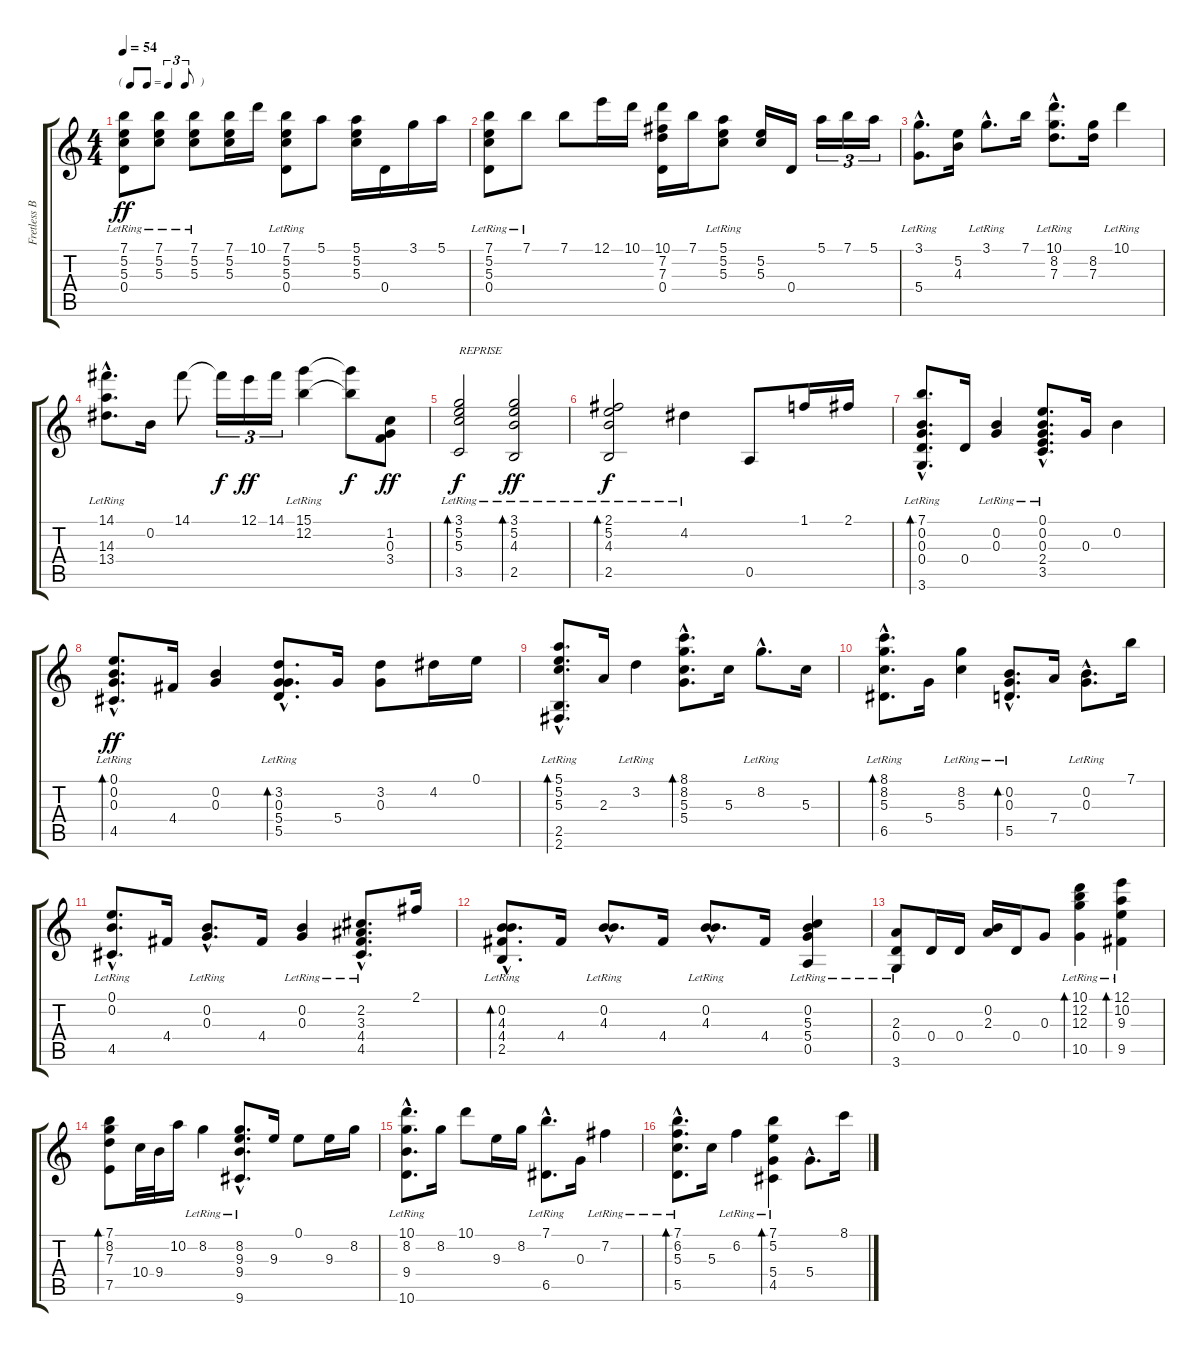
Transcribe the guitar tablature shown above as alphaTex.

\track ("Fretless Basse" "Fretless B") {instrument fretlessbass}
\staff {score tabs}
\tuning (E4 B3 G3 D3 A2 E2) {hide}
\ts (4 4)
\tf triplet8th
\tempo 54
\clef g2
\ks c
(7.1 5.2 5.3 0.4{lr}).8{dy ff} (7.1 5.2 5.3{lr}).8 (7.1 5.2 5.3{lr}).8 (7.1 5.2 5.3).16 10.1.16 (7.1 5.2 5.3 0.4{lr}).8 5.1.8 (5.1 5.2 5.3).16 0.4.16 3.1.16 5.1.16 |
(7.1 5.2 5.3 0.4{lr}).8 7.1{lr}.8 7.1.8 12.1.16 10.1.16 (10.1 7.2 7.3 0.4).16 7.1.16 (5.1 5.2{lr} 5.3{lr}).8 (5.2 5.3).16 0.4.16 5.1.16{tu (3 2)} 7.1.16{tu (3 2)} 5.1.16{tu (3 2)} |
(3.1{hac} 5.4{hac lr}).8{d} (5.2 4.3).16 3.1{hac lr}.8{d} 7.1.16 (10.1{hac} 8.2{hac} 7.3{hac lr}).8{d} (8.2 7.3).16 10.1{lr}.4 |
(14.1{hac} 14.3{hac} 13.4{hac lr}).8{d} 0.2.16 14.1.8 14.1{t}.16{tu (3 2) dy f} 12.1.16{tu (3 2) dy ff} 14.1.16{tu (3 2)} (15.1{lr} 12.2{lr}).4 (15.1{t} 12.2{t}).8{dy f} (1.2 0.3 3.4).8{dy ff} |
(3.1 5.2 5.3 3.5{lr}).2{bd 120 txt "REPRISE" dy f} (3.1 5.2 4.3 2.5{lr}).2{bd 120 dy ff} |
(2.1 5.2 4.3 2.5{lr}).2{bd 120 dy f} 4.2{lr}.4 0.5.8 1.1.16 2.1.16 |
(7.1{hac} 0.2{hac} 0.3{hac} 0.4{hac} 3.6{hac lr}).8{d bd 120} 0.4.16 (0.2{lr} 0.3{lr}).4 (0.1{hac} 0.2{hac} 0.3{hac} 2.4{hac} 3.5{hac lr}).8{d} 0.3.16 0.2.4 |
(0.1{hac} 0.2{hac} 0.3{hac} 4.5{hac lr}).8{d bd 240 dy ff} 4.4.16 (0.2 0.3).4 (3.2{hac} 0.3{hac} 5.4{hac} 5.5{hac lr}).8{d bd 240} 5.4.16 (3.2 0.3).8 4.2.16 0.1.16 |
(5.1{hac} 5.2{hac} 5.3{hac} 2.5{hac} 2.6{hac lr}).8{d bd 240} 2.3.16 3.2{lr}.4 (8.1{hac} 8.2{hac} 5.3{hac} 5.4{hac}).8{d bd 120} 5.3.16 8.2{hac lr}.8{d} 5.3.16 |
(8.1{hac} 8.2{hac} 5.3{hac} 6.5{hac lr}).8{d bd 240} 5.4.16 (8.2 5.3{lr}).4 (0.2{hac} 0.3{hac} 5.5{hac lr}).8{d bd 240} 7.4.16 (0.2{hac} 0.3{hac lr}).8{d} 7.1.16 |
(0.1{hac} 0.2{hac} 4.5{hac lr}).8{d} 4.4.16 (0.2{hac} 0.3{hac lr}).8{d} 4.4.16 (0.2 0.3{lr}).4 (2.2{hac} 3.3{hac} 4.4{hac} 4.5{hac lr}).8{d} 2.1.16 |
(0.2{hac lr} 4.3{hac} 4.4{hac lr} 2.5{hac lr}).8{d bd 240} 4.4.16 (0.2{hac} 4.3{hac lr}).8{d} 4.4.16 (0.2{hac} 4.3{hac lr}).8{d} 4.4.16 (0.2 5.3 5.4{lr} 0.5{lr}).4 |
(2.3 0.4 3.6{lr}).8 0.4.16 0.4.16 (0.2 2.3).16 0.4.16 0.3.8 (10.1 12.2 12.3 10.5{lr}).4{bd 240} (12.1 10.2 9.3 9.5{lr}).4{bd 240} |
(7.1 8.2 7.3 7.5).8{bd 240} 10.4.32 9.4.32 10.2.16 8.2{lr}.4 (8.2{hac} 9.3{hac} 9.4{hac} 9.6{hac lr}).8{d} 9.3.16 0.1.8 9.3.16 8.2.16 |
(10.1{hac} 8.2{hac} 9.4{hac} 10.6{hac lr}).8{d} 8.2.16 10.1.8 9.3.16 8.2.16 (7.1{hac} 6.5{hac lr}).8{d} 0.3.16 7.2{lr}.4 |
(7.1{hac} 6.2{hac} 5.3{hac} 5.5{hac lr}).8{d bd 240} 5.3.16 6.2{lr}.4 (7.1 5.2 5.4 4.5{lr}).4{bd 240} 5.4{hac}.8{d} 8.1.16
